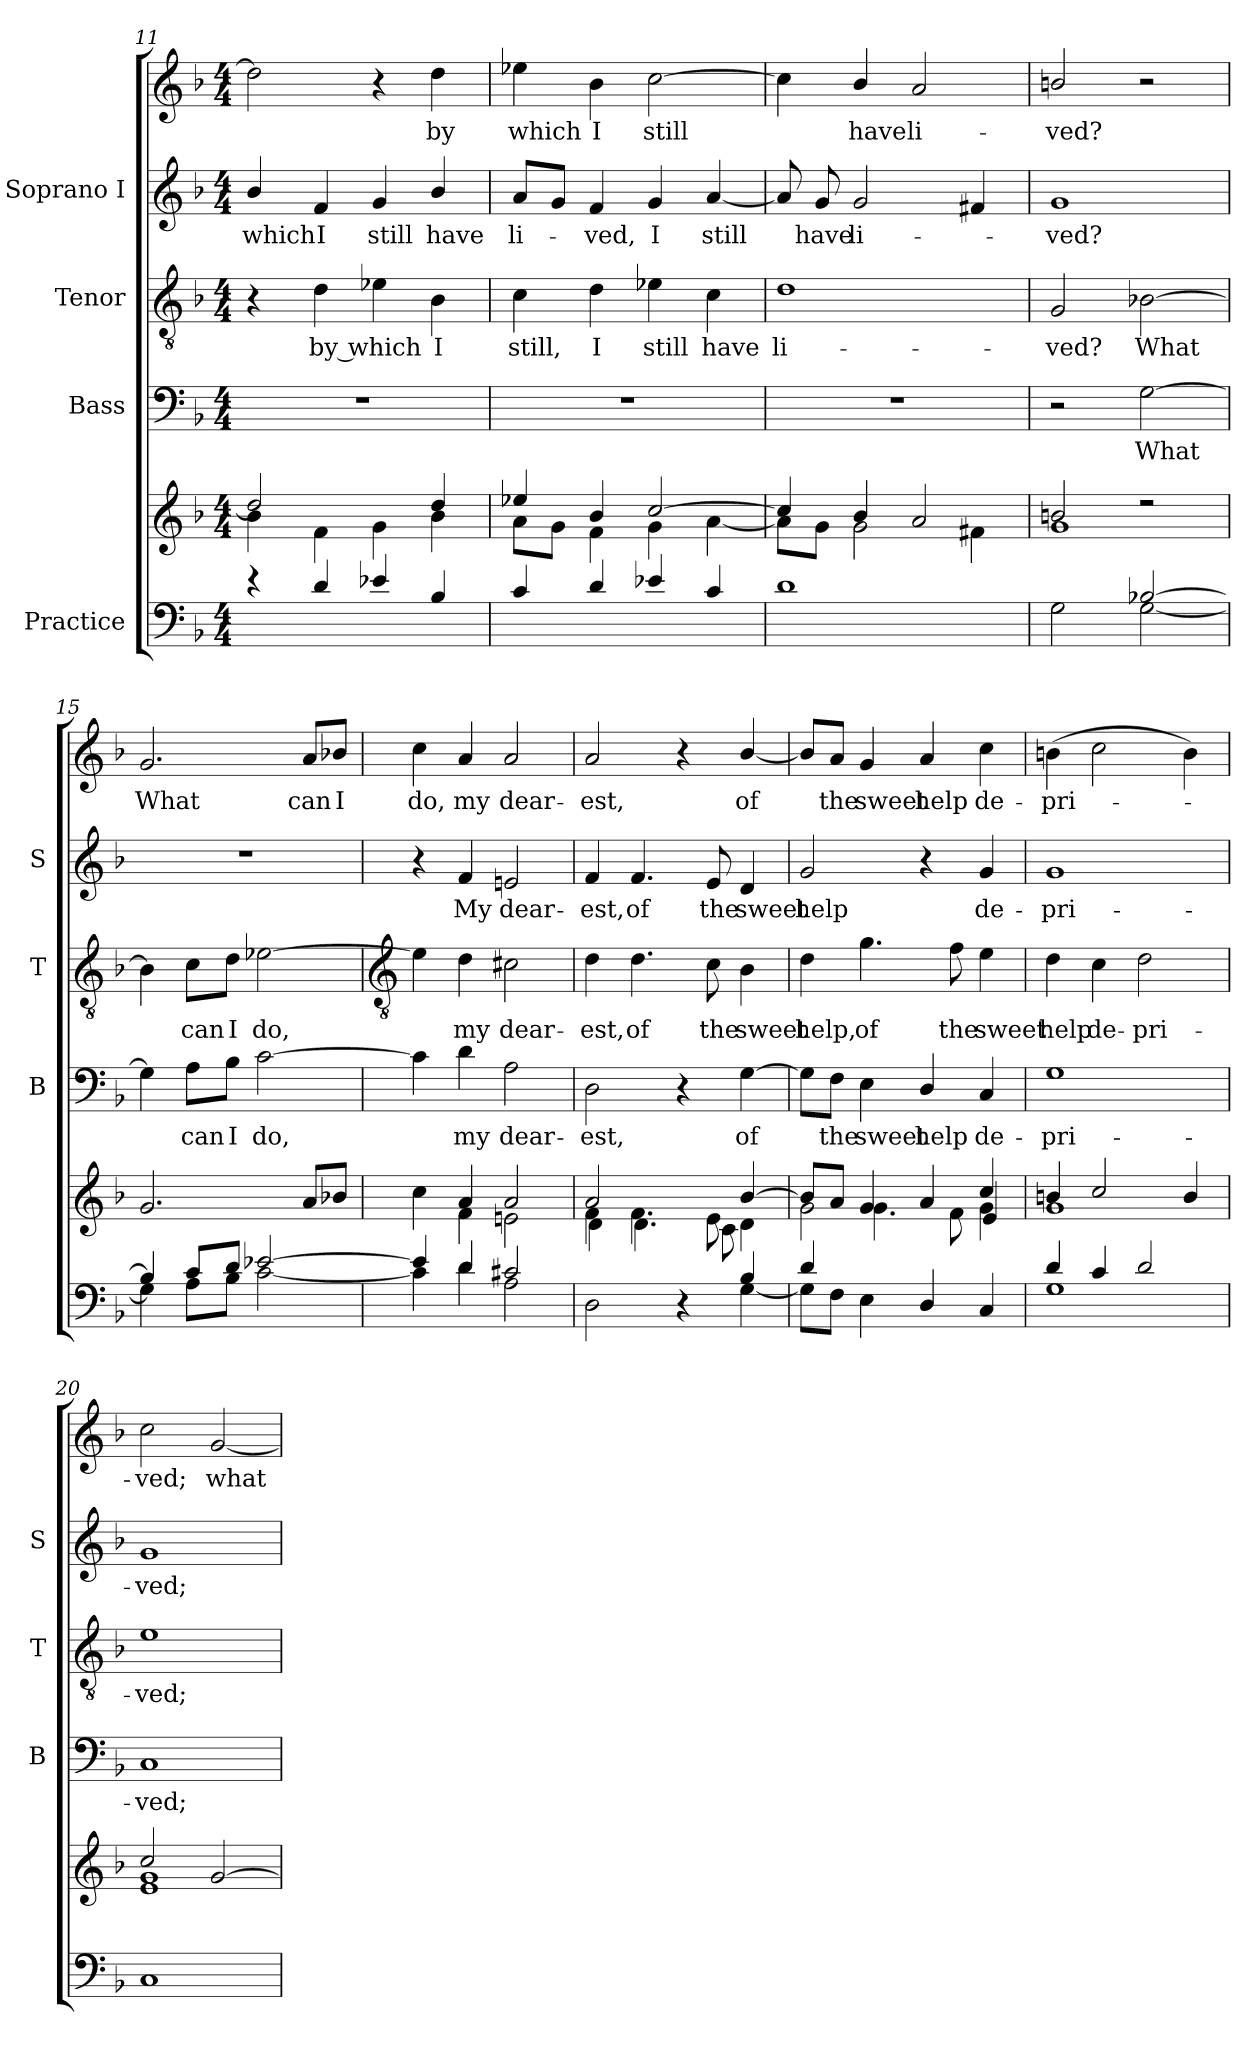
**kern	**kern	**kern	**text	**kern	**text	**kern	**text	**kern	**text
*part4	*part4	*part3	*part3	*part2	*part2	*part1	*part1	*part1	*part1
*staff6	*staff5	*staff4	*staff4	*staff3	*staff3	*staff2	*staff2	*staff1	*staff1
*I"Practice	*	*I"Bass	*	*I"Tenor	*	*I"Soprano I	*	*	*
*	*	*I'B	*	*I'T	*	*I'S	*	*	*
!!LO:LB:g=z
*clefF4	*clefG2	*clefF4	*	*clefGv2	*	*clefG2	*	*clefG2	*
*k[b-]	*k[b-]	*k[b-]	*	*k[b-]	*	*k[b-]	*	*k[b-]	*
*F:	*F:	*F:	*	*F:	*	*F:	*	*F:	*
*M4/4	*M4/4	*M4/4	*	*M4/4	*	*M4/4	*	*M4/4	*
=11	=11	=11	=11	=11	=11	=11	=11	=11	=11
*^	*^	*	*	*	*	*	*	*	*
!	!	!	!	!	!	!	!	!	!LO:LY:b	!	!
4r	1ryy	2dd/]	4b-\	1r	.	4r	.	4b-/	which	2dd]	.
!	!	!	!	!	!	!	!LO:LY:b	!	!LO:LY:b	!	!
4d	.	.	4f\	.	.	4d	by which	4f	I	.	.
!	!	!	!	!	!	!	!	!	!LO:LY:b	!	!
4e-X	.	4ryy	4g\	.	.	4e-X	.	4g	still	4r	.
!	!	!	!	!	!	!	!LO:LY:b	!	!LO:LY:b	!	!LO:LY:b
4B-	.	4dd/	4b-\	.	.	4B-	I	4b-/	have	4dd	by
=12	=12	=12	=12	=12	=12	=12	=12	=12	=12	=12	=12
!	!	!	!	!	!	!	!LO:LY:b	!	!LO:LY:b	!	!LO:LY:b
4c	1ryy	4ee-X/	8a\L	1r	.	4c	still,	8aL	li-	4ee-X	which
.	.	.	8g\J	.	.	.	.	8gJ	.	.	.
!	!	!	!	!	!	!	!LO:LY:b	!	!LO:LY:b	!	!LO:LY:b
4d	.	4b-/	4f\	.	.	4d	I	4f	ved,	4b-	I
!	!	!	!	!	!	!	!LO:LY:b	!	!LO:LY:b	!	!LO:LY:b
4e-X	.	[2cc/	4g\	.	.	4e-X	still	4g	I	[2cc	still
!	!	!	!	!	!	!	!LO:LY:b	!	!LO:LY:b	!	!
4c	.	.	[4a\	.	.	4c	have	[4a	still	.	.
=13	=13	=13	=13	=13	=13	=13	=13	=13	=13	=13	=13
!	!	!	!	!	!	!	!LO:LY:b	!	!	!	!
1d	1ryy	4cc/]	8a\L]	1r	.	1d	li-	8a]	.	4cc]	.
!	!	!	!	!	!	!	!	!	!LO:LY:b	!	!
.	.	.	8g\J	.	.	.	.	8g	-have	.	.
!	!	!	!	!	!	!	!	!	!LO:LY:b	!	!LO:LY:b
.	.	4b-/	2g\	.	.	.	.	2g	li-	4b-/	have
!	!	!	!	!	!	!	!	!	!	!	!LO:LY:b
.	.	2a/	.	.	.	.	.	.	.	2a	li-
.	.	.	4f#X\	.	.	.	.	4f#X	.	.	.
=14	=14	=14	=14	=14	=14	=14	=14	=14	=14	=14	=14
!	!	!	!	!	!	!	!LO:LY:b	!	!LO:LY:b	!	!LO:LY:b
2G	2ryy	2bn/	1g\	2r	.	2G	-ved?	1g	ved?	2bn/	ved?
!	!	!	!	!	!LO:LY:b	!	!LO:LY:b	!	!	!	!
[2B-X	[2G	2r	.	[2G	What	[2B-X	What	.	.	2r	.
=15	=15	=15	=15	=15	=15	=15	=15	=15	=15	=15	=15
!	!	!	!	!	!	!	!	!	!	!	!LO:LY:b
4B-]	4G]	2.g/	1ryy	4G]	.	4B-]	.	1r	.	2.g	What
!	!	!	!	!	!LO:LY:b	!	!LO:LY:b	!	!	!	!
8cL	8AL	.	.	8A\L	can	8c\L	can	.	.	.	.
!	!	!	!	!	!LO:LY:b	!	!LO:LY:b	!	!	!	!
8dJ	8B-J	.	.	8B-\J	I	8d\J	I	.	.	.	.
!	!	!	!	!	!LO:LY:b	!	!LO:LY:b	!	!	!	!
[2e-X	[2c	.	.	[2c	do,	[2e-X	do,	.	.	.	.
!	!	!	!	!	!	!	!	!	!	!	!LO:LY:b
.	.	8a/L	.	.	.	.	.	.	.	8a/L	can
!	!	!	!	!	!	!	!	!	!	!	!LO:LY:b
.	.	8b-X/J	.	.	.	.	.	.	.	8b-X/J	I
!!LO:LB:g=z
=16	=16	=16	=16	=16	=16	=16	=16	=16	=16	=16	=16
*	*	*	*	*	*	*clefGv2	*	*	*	*	*
!	!	!	!	!	!	!	!	!	!	!	!LO:LY:b
4e-]	4c]	4cc	4ryy	4c]	.	4e-]	.	4r	.	4cc	do,
!	!	!	!	!	!LO:LY:b	!	!LO:LY:b	!	!LO:LY:b	!	!LO:LY:b
4d	4d	4a	4f	4d	my	4d	my	4f	-My	4a	my
!	!	!	!	!	!LO:LY:b	!	!LO:LY:b	!	!LO:LY:b	!	!LO:LY:b
2c#X	2A	2a	2en	2A	dear-	2c#X	dear-	2en	dear-	2a	dear-
=17	=17	=17	=17	=17	=17	=17	=17	=17	=17	=17	=17
*	*	*	*^	*	*	*	*	*	*	*	*
!	!	!	!	!	!	!LO:LY:b	!	!LO:LY:b	!	!LO:LY:b	!	!LO:LY:b
2.ryy	2D	2a	4f\	4d\	2D	-est,	4d	-est,	4f	est,	2a	-est,
!	!	!	!	!	!	!	!	!LO:LY:b	!	!LO:LY:b	!	!
.	.	.	4.f\	4.d\	.	.	4.d	of	4.f	of	.	.
.	4r	4ryy	.	.	4r	.	.	.	.	.	4r	.
!	!	!	!	!	!	!	!	!LO:LY:b	!	!LO:LY:b	!	!
.	.	.	8e\	8c\	.	.	8c	the	8e	the	.	.
!	!	!	!	!	!	!LO:LY:b	!	!LO:LY:b	!	!LO:LY:b	!	!LO:LY:b
4B-	[4G	[4b-/	4d	4ryy	[4G	of	4B-	sweet	4d	sweet	[4b-/	of
=18	=18	=18	=18	=18	=18	=18	=18	=18	=18	=18	=18	=18
!	!	!	!	!	!	!	!	!LO:LY:b	!	!LO:LY:b	!	!
4d/	8GL]	8b-/L]	2g\	4ryy	8G\L]	.	4d	help,	2g	-help	8b-/L]	.
!	!	!	!	!	!	!LO:LY:b	!	!	!	!	!	!LO:LY:b
.	8FJ	8aJ	.	.	8F\J	the	.	.	.	.	8a/J	the
!	!	!	!	!	!	!LO:LY:b	!	!LO:LY:b	!	!	!	!LO:LY:b
2.ryy	4E	4g	.	4.g\	4E	sweet	4.g	of	.	.	4g	sweet
!	!	!	!	!	!	!LO:LY:b	!	!	!	!	!	!LO:LY:b
.	4D/	4a	4ryy	.	4D/	help	.	.	4r	.	4a	help
!	!	!	!	!	!	!	!	!LO:LY:b	!	!	!	!
.	.	.	.	8f\	.	.	8f	the	.	.	.	.
!	!	!	!	!	!	!LO:LY:b	!	!LO:LY:b	!	!LO:LY:b	!	!LO:LY:b
.	4C	4cc/	4g	4e	4C	de-	4e	sweet	4g	de-	4cc	de-
=19	=19	=19	=19	=19	=19	=19	=19	=19	=19	=19	=19	=19
!	!	!	!	!	!	!LO:LY:b	!	!LO:LY:b	!	!LO:LY:b	!	!LO:LY:b
*	*	*	*v	*v	*	*	*	*	*	*	*	*
4d/	1G	4bn/	1g	1G	-pri-	4d	help	1g	pri-	(>4bn	-pri-
!	!	!	!	!	!	!	!LO:LY:b	!	!	!	!
4c/	.	2cc/	.	.	.	4c	de-	.	.	2cc	.
!	!	!	!	!	!	!	!LO:LY:b	!	!	!	!
2d/	.	.	.	.	.	2d	-pri-	.	.	.	.
.	.	4b/	.	.	.	.	.	.	.	4b)	.
*v	*v	*	*	*	*	*	*	*	*	*	*
=20	=20	=20	=20	=20	=20	=20	=20	=20	=20	=20
*	*	*^	*	*	*	*	*	*	*	*
!	!	!	!	!	!LO:LY:b	!	!LO:LY:b	!	!LO:LY:b	!	!LO:LY:b
1C	2cc/	1g	1e	1C	-ved;	1e	-ved;	1g	ved;	2cc	-ved;
!	!	!	!	!	!	!	!	!	!	!	!LO:LY:b
.	[2g	.	.	.	.	.	.	.	.	[2g	what
*	*v	*v	*v	*	*	*	*	*	*	*	*
=	=	=	=	=	=	=	=	=	=
*-	*-	*-	*-	*-	*-	*-	*-	*-	*-
